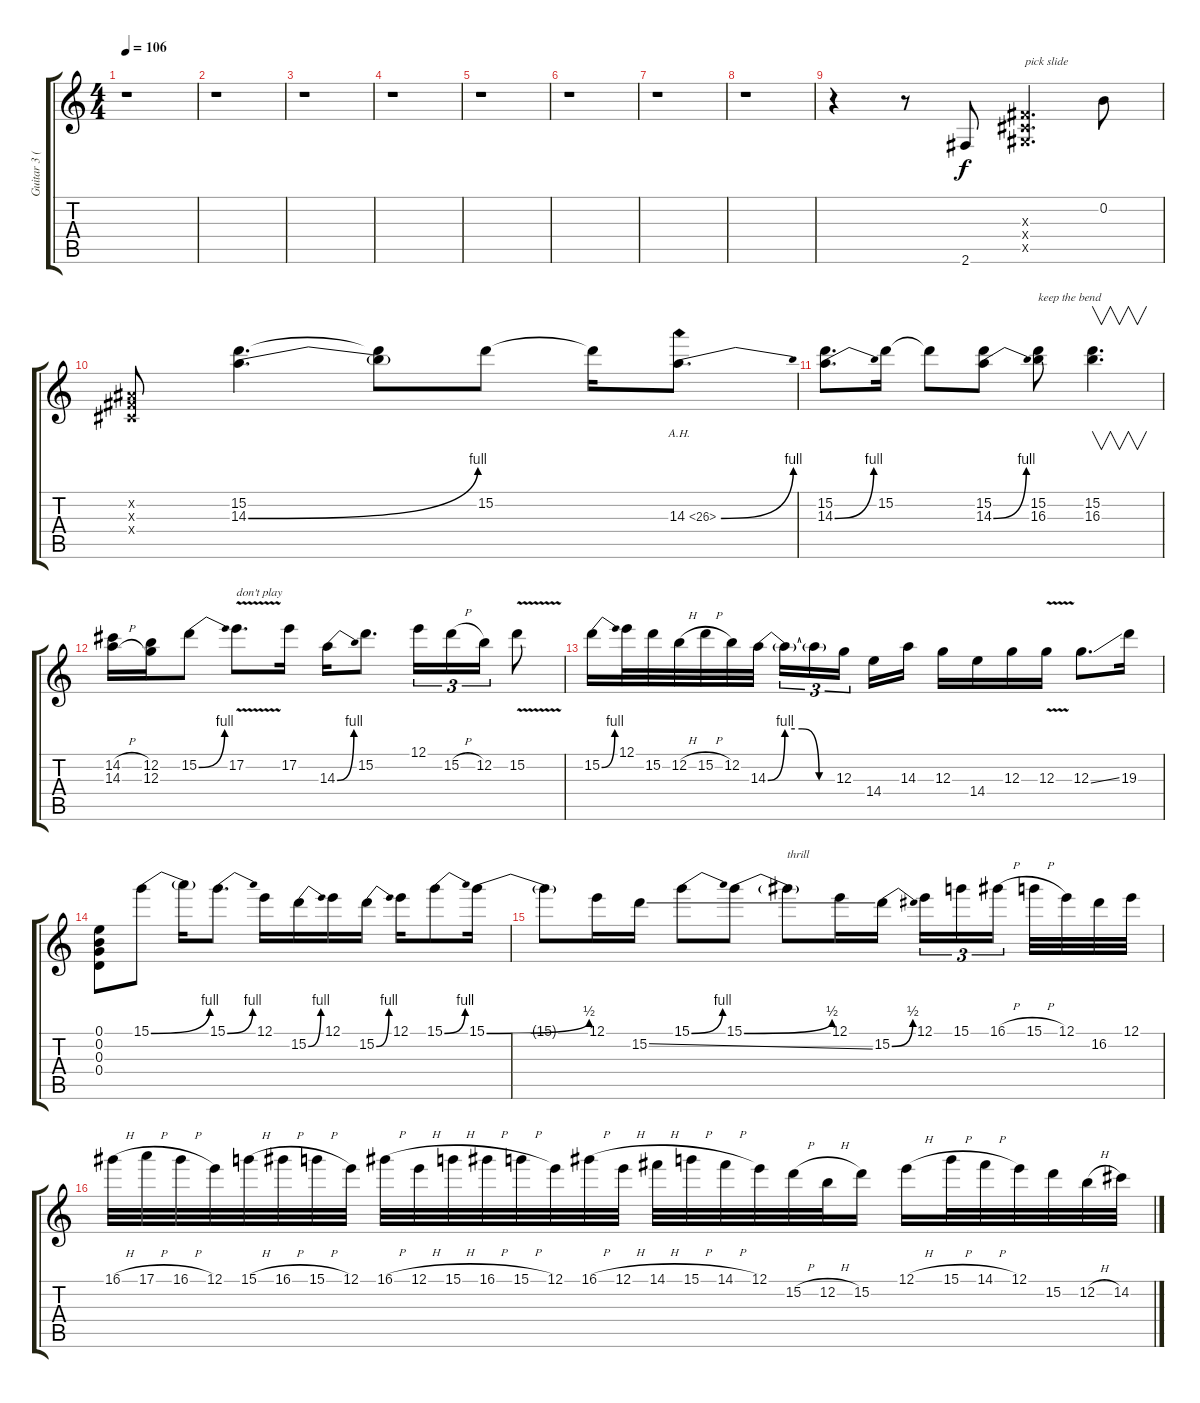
\track ("Guitar 3 (Solo)" "Guitar 3 (") {instrument distortionguitar}
\staff {score tabs}
\tuning (E4 B3 G3 D3 A2 E2) {hide}
\ts (4 4)
\tempo 106
\clef g2
\ks c
r.1{dy f} |
r.1 |
r.1 |
r.1 |
r.1 |
r.1 |
r.1 |
r.1 |
r.4 r.8 2.6.8 (-1.3{x} -1.4{x} -1.5{x}).4{d txt "pick slide"} 0.2.8 |
(-1.2{x} -1.3{x} -1.4{x}).8 (15.2 14.3{be (bend 0 0 60 4)}).4{d} (15.2{t} 14.3{t}).8 15.2.8 15.2{t}.16 14.3{be (bend 0 0 60 4) ah 12}.8{d} |
(15.2 14.3{be (bend 0 0 60 4)}).8{d} 15.2.16 15.2{t}.8 (15.2 14.3{be (bend 0 0 60 4)}).8 (15.2 16.3).8{txt "keep the bend"} (15.2 16.3).4{v d} |
(14.2{h} 14.3{h}).16 (12.2 12.3).16 15.2{be (bend 0 0 60 4)}.8 17.2{v}.8{d txt "don't play"} 17.2.16 14.3{be (bend 0 0 60 4)}.16 15.2.8{d} 12.1.16{tu (3 2)} 15.2{h}.16{tu (3 2)} 12.2.16{tu (3 2)} 15.2{v}.8 |
15.2{be (bend 0 0 60 4)}.16 12.1.32 15.2.32 12.2{h}.32 15.2{h}.32 12.2.32 14.3{be (custom 0 0 15 4 30 4 45 0 60 0)}.32 14.3{t}.16{tu (3 2)} 14.3{t}.16{tu (3 2)} 12.3.16{tu (3 2)} 14.4.16 14.3.16 12.3.16 14.4.16 12.3.16 12.3{v}.16 12.3{ss}.8{d} 19.3.16 |
(0.1 0.2 0.3 0.4).8 15.1{be (bend 0 0 60 4)}.8 15.1{t}.16 15.1{be (bend 0 0 60 4)}.8{d} 12.1.16 15.2{be (bend 0 0 60 4)}.16 12.1.16 15.2{be (bend 0 0 60 4)}.16 12.1.16 15.1{be (bend 0 0 60 4)}.8 15.1{be (bend 0 0 60 2)}.16 |
15.1{t}.8 12.1.16 15.2{ss}.16 15.1{be (bend 0 0 60 4)}.8 15.1{be (bend 0 0 60 2)}.8 15.1{t}.8{txt "thrill"} 12.1.16 15.2{be (bend 0 0 60 2)}.16 12.1.16{tu (3 2)} 15.1.16{tu (3 2)} 16.1{h}.16{tu (3 2)} 15.1{h}.32 12.1.32 16.2.32 12.1.32 |
16.1{h}.32 17.1{h}.32 16.1{h}.32 12.1.32 15.1{h}.32 16.1{h}.32 15.1{h}.32 12.1.32 16.1{h}.32 12.1{h}.32 15.1{h}.32 16.1{h}.32 15.1{h}.32 12.1.32 16.1{h}.32 12.1{h}.32 14.1{h}.32 15.1{h}.32 14.1{h}.32 12.1.32 15.2{h}.32 12.2{h}.32 15.2.16 12.1{h}.16 15.1{h}.32 14.1{h}.32 12.1.32 15.2.32 12.2{h}.32 14.2{h}.32
